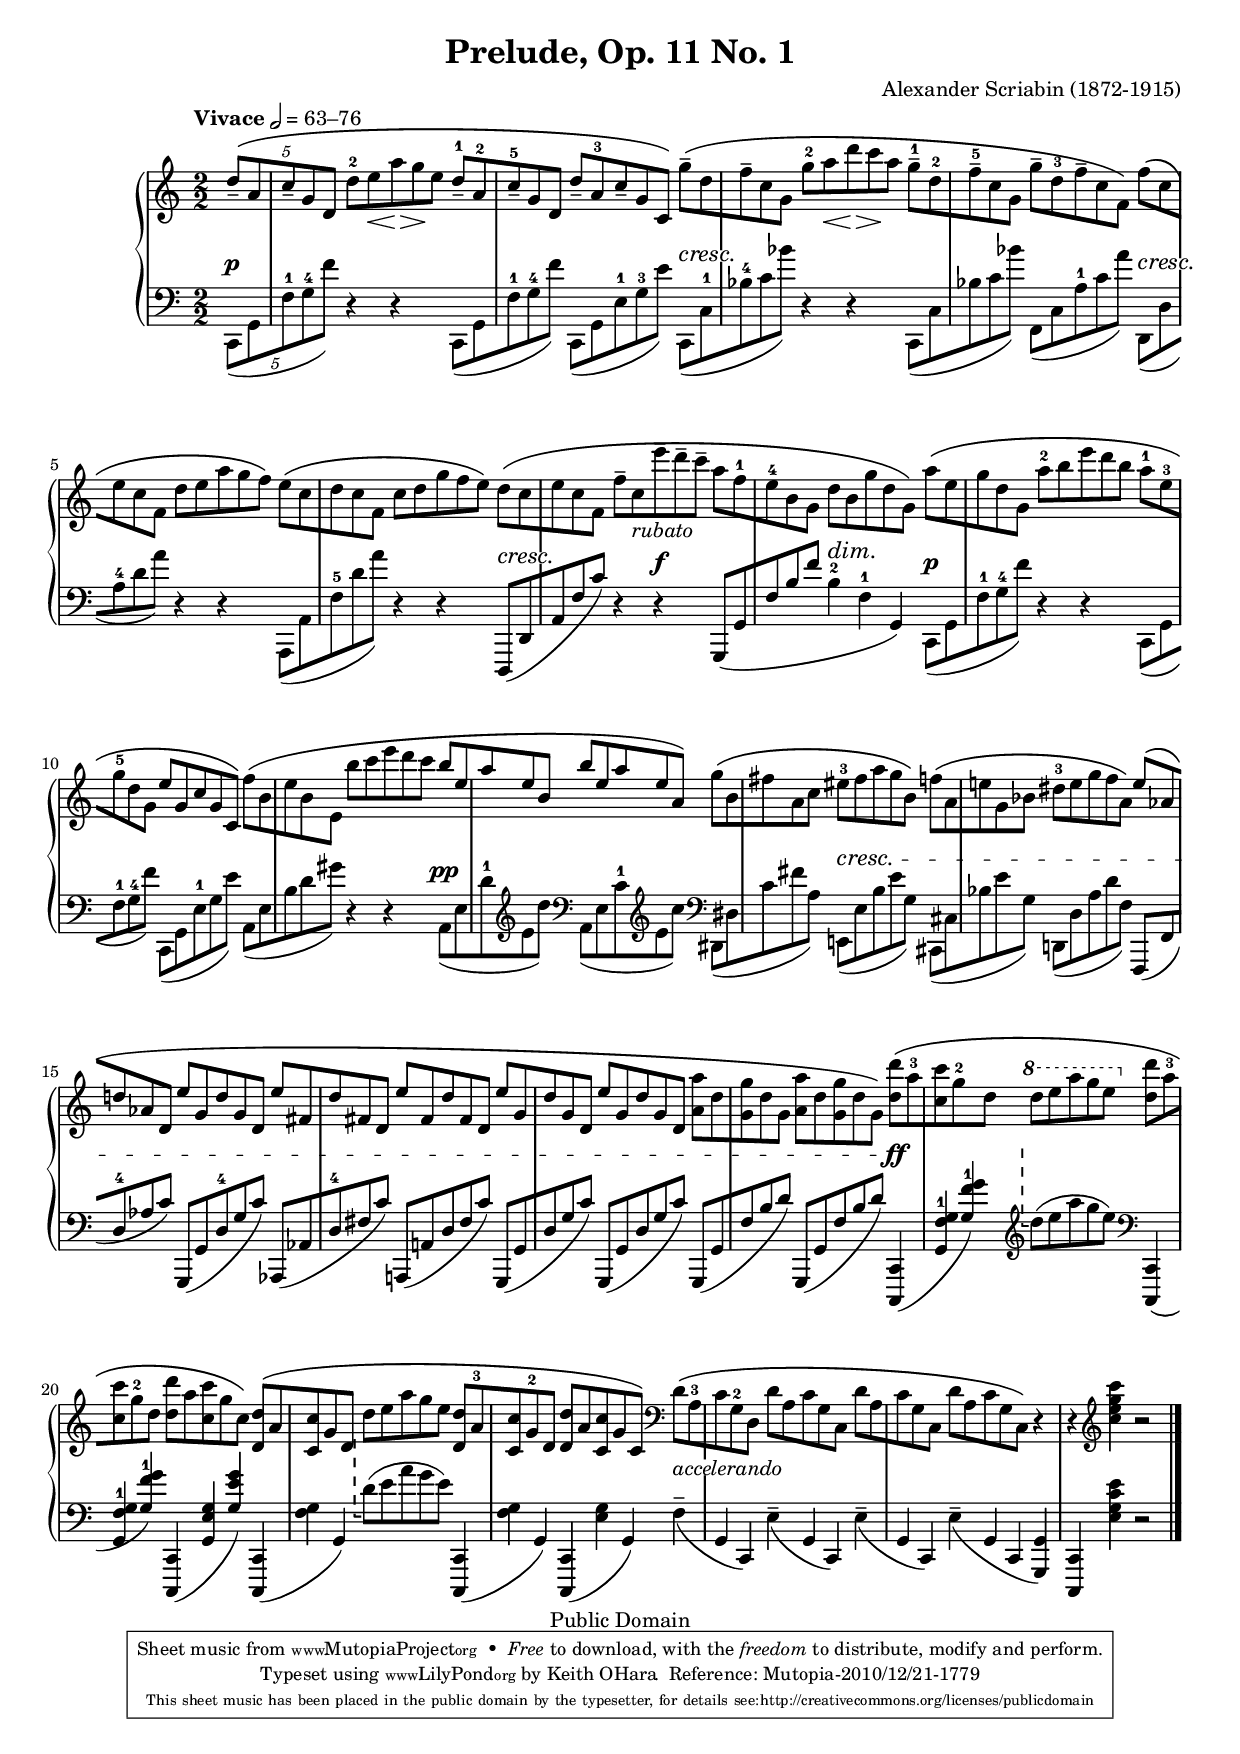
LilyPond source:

\version "2.12.3"

\header {
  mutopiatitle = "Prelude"
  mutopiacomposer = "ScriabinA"
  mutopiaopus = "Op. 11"
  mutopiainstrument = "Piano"
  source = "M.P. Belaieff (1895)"
  %IMSLP #03773 
  % fingering by Keith OHara
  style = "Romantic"
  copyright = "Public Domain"
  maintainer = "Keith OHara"
  title = "Prelude, Op. 11 No. 1"
  composer = "Alexander Scriabin (1872-1915)"
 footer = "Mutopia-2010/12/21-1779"
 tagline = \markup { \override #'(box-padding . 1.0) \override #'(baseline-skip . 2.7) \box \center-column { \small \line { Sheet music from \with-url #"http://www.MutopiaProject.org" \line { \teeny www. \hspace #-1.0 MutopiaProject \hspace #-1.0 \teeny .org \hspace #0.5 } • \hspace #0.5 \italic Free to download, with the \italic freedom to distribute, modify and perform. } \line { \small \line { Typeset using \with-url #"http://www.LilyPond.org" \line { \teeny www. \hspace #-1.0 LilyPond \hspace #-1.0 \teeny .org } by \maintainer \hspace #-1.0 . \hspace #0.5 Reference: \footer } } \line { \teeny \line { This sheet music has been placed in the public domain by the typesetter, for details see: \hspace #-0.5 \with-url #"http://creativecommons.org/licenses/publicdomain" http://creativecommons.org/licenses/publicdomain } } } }
}

\paper {
  %{ comment out for mutopiaproject }
  #(set-paper-size "letter") 
  bottom-margin = 13
  %annotate-spacing = ##t
  %indent = #0
  %ragged-right = ##t
  %{ %}
  page-count = 1
  #(layout-set-staff-size 18)
  between-system-space = 5
  between-system-padding = 1
  ragged-bottom = ##f
  ragged-last-bottom = ##f
}


% Definitions to override page-breaking 
myExplicitBreak = {
%  \break
}
myExplicitPageBreak = {
%  \pageBreak
}

%%% Definitions for brevity
% set (de)crescendos to text
crescText = {
  %{\once%}\set crescendoText = \markup\italic\whiteout"cresc."
  %{\once%}\set crescendoSpanner = #'text
  %{\once%}\set decrescendoText = \markup\italic\whiteout"dim." 
  %{\once%}\set decrescendoSpanner = #'text
}
% supress the dashed leader after "cresc" or "dim"
dd = \once\override DynamicTextSpanner #'dash-period = #-1.0
% fingering slides
fingerChangeA = \markup\finger\tied-lyric#"3~2"
fingerChangeB = \markup\finger\tied-lyric#"2~3"
fingerChangeC = \markup\finger\tied-lyric#"3~5"
fingerChangeD = \markup\finger\tied-lyric#"5~3"
fu = {\set fingeringOrientations = #'(up)}
fr = {\set fingeringOrientations = #'(right)}
fl = {\set fingeringOrientations = #'(left)}
fd = {\set fingeringOrientations = #'(down)}
% Staff changes
cu = \change Staff="upper"
cl = \change Staff="lower"
% Ottavation
ova = \ottava #1
ovb = \ottava #-1
ov  = \ottava #0
% simpler sustain commands
ss =  \sustainOn
us =  \sustainOff
% temporarily let markup collide with or come inside slurs
inside = {
  \once \override TextScript #'outside-staff-priority = ##f
  \once \override TextScript #'staff-padding = #'()
}
% Rests in the left hand with duration matcing a 5-tuple
fiverest = {
%  r4 s4 s8   % as in original edition
%  r2 s8      % correct time, but spans the center beat
  r4 r4 s8   % correct time, but placement not perfect
%  r4 r4.     % time as if rests were in a 5-tuplet
}
%
rhbrace = \markup { \postscript #"0.2 setlinewidth 
[1 1] 0 setdash -0.2 -2 moveto -0.7 0 rlineto 0 9 rlineto stroke" }

%%% Note entry
\include "english.ly"

rh = \relative c'' {
  \override Beam #'breakable = ##t
  \override PhrasingSlur #'height-limit = #3
  \clef treble
  \scaleDurations #'(4 . 5) {
    \times 5/5 {d8--[\( a | c-- g d]} d'[-2 e\< a\> g\! e] 
    d--[-1 a-2 | c---5 g d] d'--[ a-3 c-- g c,]\)
    \once\override PhrasingSlur #'height-limit = #4
    \once\override PhrasingSlur #'positions = #'(4 . 1.5)
    g''--[\( d | f-- c g] g'[-2 a\< d\> c\! a]
    g--[-1 d-2 | f---5 c g] g'--[ d-3 f-- c f,]\)
    f'[\(  c| \myExplicitBreak\barNumberCheck #5
    %{   %} e c f,] d'[ e a g f]\)
    e[\( c | d c f,] c'[ d g f e]\)
    \once\override PhrasingSlur #'positions = #'(3 . 2)
    d[\( c | e c f,] f'--[ c-\markup\italic"rubato" e'-- d-- c--]
    a[ f-1 | e-4 b g] d'[ b g' d g,]\)
    a'[\( e| g d g,] a'[-2 b e d b]
    a[-1 e-3 | \myExplicitBreak\barNumberCheck #10
    %{  %} g-5 d g,] e'[ g, c g c,]\)
    f'[\( b, | e b e,] b''[ c e d c]
    \stemUp b[ e, | a e b] b'[ e, a e a,]\) \stemNeutral
    g'[\( b, | fs' a, c] es[-3 fs a g b,]\)
    f'[\( a, |  e' g, bf] ds[-3 e g f a,]\)
    e'[^\( af, | \myExplicitBreak\barNumberCheck #15
    %{   %} d af d,] e'[ g, d' g, d] 
    e'[ fs, | d' fs, d] e'[ fs, d' fs, d]
    e'[ g, | d' g, d] e'[ g, d' g, d]
    <a'' a,>[ d, | <g g,> d g,] <a' a,>[ d, <g g,> d g,]\)
    <d'' d,>[\( a-3 | <c c,> g-2 %{note 1%}d] \ova d'[ e a g e] \ov
    % note 1: The first 1896 edition had a C here.
    % D matches the simliar patterns in measures 1 and 21
    <d d,>[ a-3 | \myExplicitBreak\barNumberCheck #20
    %{       %} <c c,> g-2 d] <d' d,>[ a <c c,> g c,]\)
    <d d,>[\( a | <c c,> g d] d'[ e a g e]
    <d d,>[ a-3 | <c c,> g-2 d] <d' d,>[ a <c c,> g c,]\)
    \clef bass
    d[\(-\markup\italic\whiteout"accelerando" a-3 | c g-2 d] d'[ a c g c,] 
    d'[ a | c g c,] d'[ a c g c,]\)
    r4 | r4 \clef treble <c'' e g c> r2
  }
}

lh = {
  % absolute pitch entry in the left hand
  \dynamicUp\autoBeamOff\crescText\shiftOn
  \override Beam #'breakable = ##t
  \clef bass
  \slurDown
  \scaleDurations #'(4 . 5) {
    \times 5/5 {c,8[(\p g, | f-1 g-4 f']) } \fiverest 
    c,[( g,| f-1 g-4 f']) c,[( g, e-1 g-3 e'])
    c,[(\< c\!-1 | bf-4 c' bf']) \fiverest
    c,[( c | bf c' bf']) f,[( c a-1 c' a'])
    d,\<[( d\! | \barNumberCheck #5
    %{   %} a-4 d' a']) \fiverest
    a,,[( a, | f-5 d' a']) \fiverest
    d,,[(\< d,\! | a, f c']) <<\fiverest {s4 s4\f s8}>>
    g,,[( g, | f b f'] b4*5/6\>-2 f\!-1 g,)
    c,8[(\p g, | f-1 g-4 f']) \fiverest
    c,[(g, | \myExplicitBreak\barNumberCheck #10 
    %{   %} f-1 g-4 f']) c,[( g, e-1 g e'])
    a,[( e | b d' gs']) \fiverest
    a,[(\pp e | d'-1 \clef treble e' d'']) \clef bass
    %{%} a,[( e c'-1 \clef treble e' c'']) \clef bass
    ds,[( ds | c' fs' a]) e,![(\< e b e' g])
    cs,[( cs | bf e' g]) d,![( d a d' f])
    f,,[( f, | \myExplicitBreak\barNumberCheck #15  
    %{   %} d-4 af c']) g,,[( g, d-4 g c'])
    af,,[( af, | d-4 fs c']) a,,[( a, d fs c'])
    g,,[( g, d g c'])  g,,[( g, d g c'])
    g,,[( g, f b d'])  g,,[( g, f b d'])
    \stemUp\slurNeutral
    <c,, c,>4(\ff | <g, f-1 g>4*3/4 <g f'-1 g'>) 
    % Problem: horizontal space before the clef is lost if
    %  it follows a note/rest with unusual duration/timing
    \once\override Staff.Clef #'minimum-X-extent = #'(-2 . 2.5)
    \clef treble 
    %{    %} \stemNeutral d''8[^\rhbrace ( e'' a'' g'' e'']) \clef bass
    \stemUp <c,, c,>4( | \myExplicitBreak\barNumberCheck #20  
    %{    %} <g, f-1 g>4*3/4 <g f'-1 g'>) <c,, c,>4( <g, e g>4*3/4 <g e' g'>)
    \stemNeutral <c,, c,>4_( | <f g>4*3/4 <g,>)
    d'8[^\rhbrace ( e' a' g' e'])
    <c,, c,>4_( | <f g>4*3/4 <g,>) <c,, c,>4_( <e g>4*3/4 <g,>)
    f4--_( | g,4*3/4 c,) e4--_( g,4*3/4 c,)
    e4--_( | g,4*3/4 c,) e4--_( g,4*3/4 c,
    <g,, g,>4) | <c,, c,> <e g c' e'> r2
  }
}

pedal = {
  s2\ss    s2
  s2\us\ss s2\us\ss
  s2\us\ss s2
  s2\us\ss s2\us\ss
  s2\us\ss s2   \barNumberCheck #5
  s2\us\ss s2
  s2\us\ss s2
  s2\us\ss s2
  s2\us\ss s2
  s2\us\ss s2\us\ss \barNumberCheck #10
  s2\us\ss s2
  s2\us\ss s2\us\ss
  s2\us\ss s2\us\ss
  s2\us\ss s2\us\ss
  s2\us\ss s2\us\ss \barNumberCheck #15
  s2\us\ss s2\us\ss
  s2\us\ss s2
  s2       s2\us\ss
  s2\us\ss s2  
  s2\us\ss s2\us\ss \barNumberCheck #20
  s2\us\ss s2  
  s2\us\ss s2\us\ss
  s2\us\ss s2\us\ss
  s2       s2
  s2*2/5\us\ss | s1*4/5   \barNumberCheck #25
}

%%% Score block
% showLastLength = R1*6
\score {
  \new PianoStaff <<
    \override Score.SpacingSpanner #'shortest-duration-space = #1.7
    \override PianoStaff.Fingering #'avoid-slur = #'inside
    \new Staff = "upper" {
      #(set-accidental-style 'piano 'Score)
      % Let Ottava indications come inside slurs
      \override Staff.OttavaBracket #'outside-staff-priority = ##f
      \override Staff.OttavaBracket #'avoid-slur = #'avoid
      \key c \major
      \numericTimeSignature\time 2/2
      <<
	\new Voice = "green" {
	  %{colorize} \override NoteHead #'color = #green %}
	  \tempo\markup{"Vivace" 
	  \medium{\fontsize #-2 \note #"2" #UP "= 63–76"}}
	  \partial 4*4/5 
	  \rh
	  \bar "|."
	}
      >>
    }
    \new Staff = "lower" {
      % space dynamics uniformly away from staff
      \override Staff.DynamicLineSpanner #'staff-padding = #2.5
      \set Staff.pedalSustainStyle = #'bracket
      \key c \major
      \numericTimeSignature\time 2/2
      <<
	\new Voice = "red" {
	  %{colorize} \override NoteHead #'color = #red %}
	  \dynamicUp
	  \lh
	}
	%\context Voice = "red" \pedal
      >>
    }
  >>
  \layout {
  }
}
\score {
  \new PianoStaff <<
    \new Staff="upper" <<\partial 4*4/5 \rh \pedal >>
    \new Staff="lower" <<\lh \pedal >>
  >>
  \midi {
    \context {
      \Voice
      %% Optionally remove the dynamics from the midi output
      \remove "Dynamic_performer"
      %\remove "Piano_pedal_performer"
    }
    \context {
      \Score
      tempoWholesPerMinute = #(ly:make-moment 70 2)
    }
  }
}

